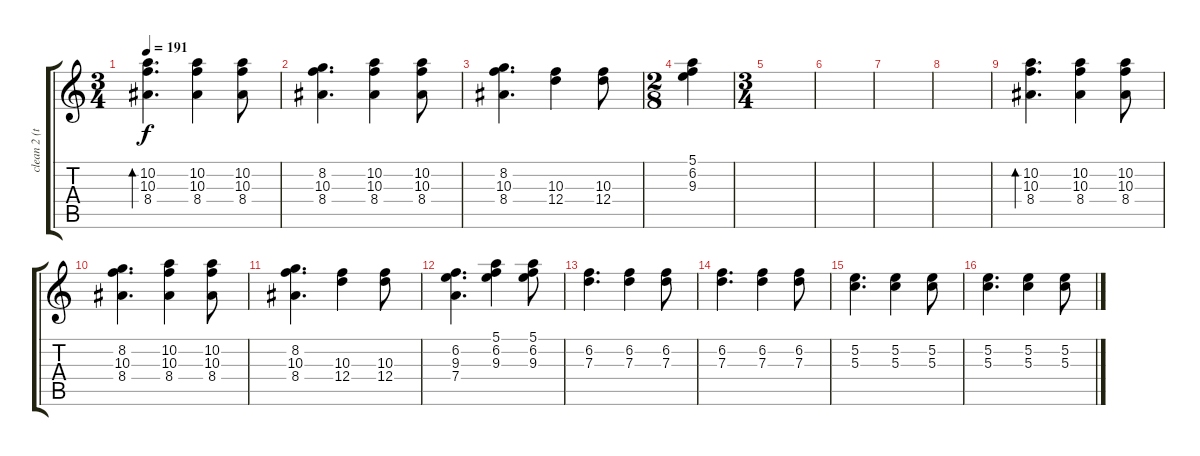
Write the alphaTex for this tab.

\track ("clean 2 (tymon)" "clean 2 (t") {instrument electricguitarjazz}
\staff {score tabs}
\tuning (E4 B3 G3 D3 A2 E2) {hide}
\ts (3 4)
\tempo 191
\clef g2
\ks c
(10.2 10.3 8.4).4{d bd 240 dy f volume 6 instrument electricguitarjazz} (10.2 10.3 8.4).4 (10.2 10.3 8.4).8 |
(8.2 10.3 8.4).4{d} (10.2 10.3 8.4).4 (10.2 10.3 8.4).8 |
(8.2 10.3 8.4).4{d} (10.3 12.4).4 (10.3 12.4).8 |
\ts (2 8)
(5.1 6.2 9.3).4 |
\ts (3 4)
|
|
|
|
(10.2 10.3 8.4).4{d bd 240 volume 7 instrument electricguitarjazz} (10.2 10.3 8.4).4 (10.2 10.3 8.4).8 |
(8.2 10.3 8.4).4{d} (10.2 10.3 8.4).4 (10.2 10.3 8.4).8 |
(8.2 10.3 8.4).4{d} (10.3 12.4).4 (10.3 12.4).8 |
(6.2 9.3 7.4).4{d} (5.1 6.2 9.3).4 (5.1 6.2 9.3).8 |
(6.2 7.3).4{d} (6.2 7.3).4 (6.2 7.3).8 |
(6.2 7.3).4{d} (6.2 7.3).4 (6.2 7.3).8 |
(5.2 5.3).4{d} (5.2 5.3).4 (5.2 5.3).8 |
(5.2 5.3).4{d} (5.2 5.3).4 (5.2 5.3).8
